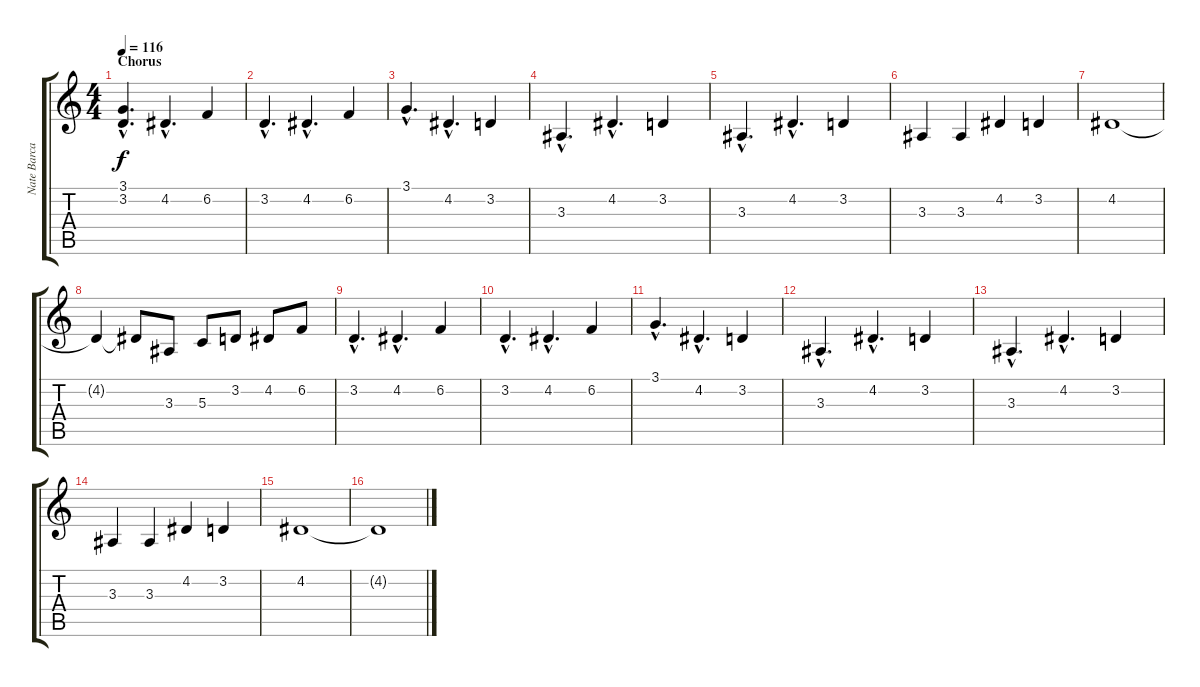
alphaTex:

\track ("Nate Barcalow" "Nate Barca") {instrument lead2sawtooth}
\staff {score tabs}
\tuning (E4 B3 G3 D3 A2 E2) {hide}
\ts (4 4)
\section ("" "Chorus")
\tempo 116
\clef g2
\ks c
(3.1{hac t} 3.2{hac}).4{d dy f} 4.2{hac}.4{d} 6.2.4 |
3.2{hac}.4{d} 4.2{hac}.4{d} 6.2.4 |
3.1{hac}.4{d} 4.2{hac}.4{d} 3.2.4 |
3.3{hac}.4{d} 4.2{hac}.4{d} 3.2.4 |
3.3{hac}.4{d} 4.2{hac}.4{d} 3.2.4 |
3.3.4 3.3.4 4.2.4 3.2.4 |
4.2.1 |
4.2{t}.4 4.2{t}.8 3.3.8 5.3.8 3.2.8 4.2.8 6.2.8 |
3.2{hac}.4{d} 4.2{hac}.4{d} 6.2.4 |
3.2{hac}.4{d} 4.2{hac}.4{d} 6.2.4 |
3.1{hac}.4{d} 4.2{hac}.4{d} 3.2.4 |
3.3{hac}.4{d} 4.2{hac}.4{d} 3.2.4 |
3.3{hac}.4{d} 4.2{hac}.4{d} 3.2.4 |
3.3.4 3.3.4 4.2.4 3.2.4 |
4.2.1 |
4.2{t}.1
